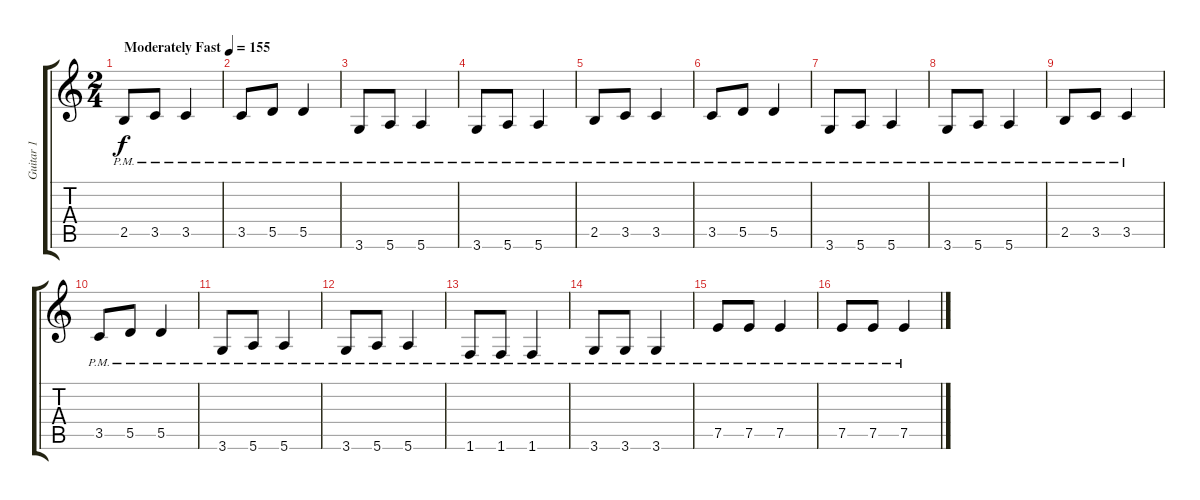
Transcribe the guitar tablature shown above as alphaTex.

\track ("Guitar 1" "Guitar 1") {instrument distortionguitar}
\staff {score tabs}
\tuning (E4 B3 G3 D3 A2 E2) {hide}
\ts (2 4)
\tempo (155 "Moderately Fast")
\clef g2
\ks c
2.5{pm}.8{dy f instrument distortionguitar} 3.5{pm}.8 3.5{pm}.4 |
3.5{pm}.8 5.5{pm}.8 5.5{pm}.4 |
3.6{pm}.8 5.6{pm}.8 5.6{pm}.4 |
3.6{pm}.8 5.6{pm}.8 5.6{pm}.4 |
2.5{pm}.8 3.5{pm}.8 3.5{pm}.4 |
3.5{pm}.8 5.5{pm}.8 5.5{pm}.4 |
3.6{pm}.8 5.6{pm}.8 5.6{pm}.4 |
3.6{pm}.8 5.6{pm}.8 5.6{pm}.4 |
2.5{pm}.8 3.5{pm}.8 3.5{pm}.4 |
3.5{pm}.8 5.5{pm}.8 5.5{pm}.4 |
3.6{pm}.8 5.6{pm}.8 5.6{pm}.4 |
3.6{pm}.8 5.6{pm}.8 5.6{pm}.4 |
1.6{pm}.8 1.6{pm}.8 1.6{pm}.4 |
3.6{pm}.8 3.6{pm}.8 3.6{pm}.4 |
7.5{pm}.8 7.5{pm}.8 7.5{pm}.4 |
7.5{pm}.8 7.5{pm}.8 7.5{pm}.4
